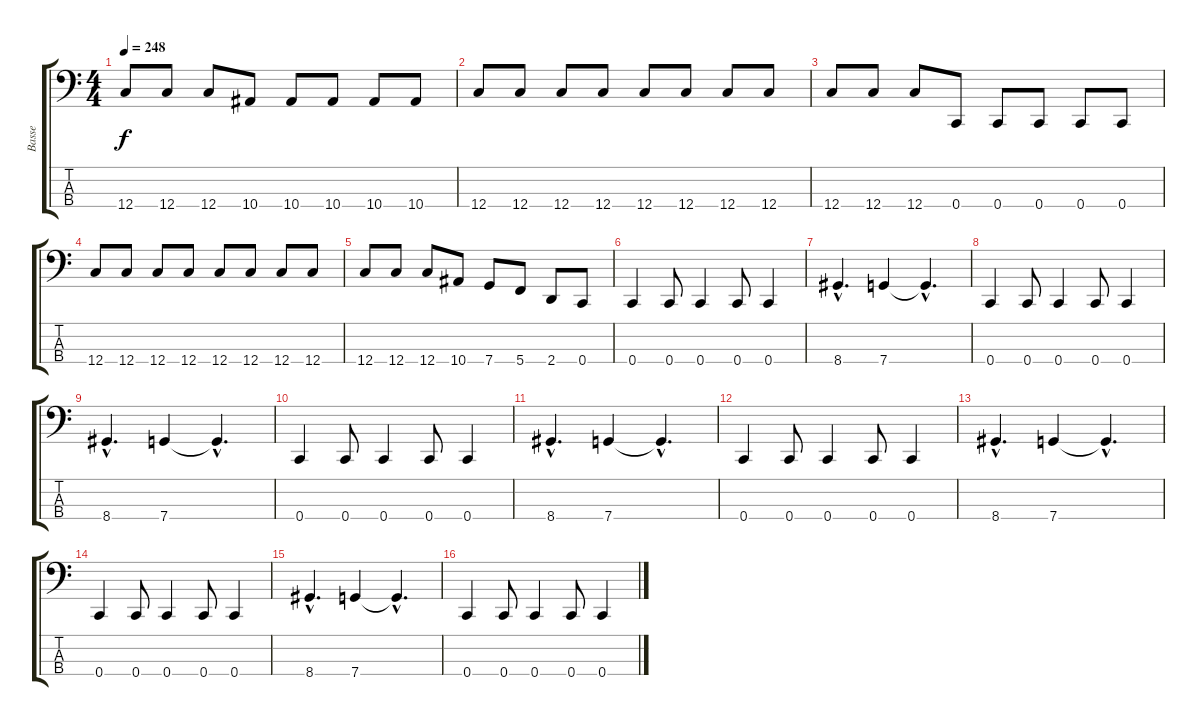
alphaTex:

\track ("Basse" "Basse") {instrument electricbasspick}
\staff {score tabs}
\tuning (F2 C2 G1 C1) {hide}
\ts (4 4)
\tempo 248
\clef f4
\ks c
12.4.8{dy f} 12.4.8 12.4.8 10.4.8 10.4.8 10.4.8 10.4.8 10.4.8 |
12.4.8 12.4.8 12.4.8 12.4.8 12.4.8 12.4.8 12.4.8 12.4.8 |
12.4.8 12.4.8 12.4.8 0.4.8 0.4.8 0.4.8 0.4.8 0.4.8 |
12.4.8 12.4.8 12.4.8 12.4.8 12.4.8 12.4.8 12.4.8 12.4.8 |
12.4.8 12.4.8 12.4.8 10.4.8 7.4.8 5.4.8 2.4.8 0.4.8 |
0.4.4 0.4.8 0.4.4 0.4.8 0.4.4 |
8.4{hac}.4{d} 7.4.4 7.4{hac t}.4{d} |
0.4.4 0.4.8 0.4.4 0.4.8 0.4.4 |
8.4{hac}.4{d} 7.4.4 7.4{hac t}.4{d} |
0.4.4 0.4.8 0.4.4 0.4.8 0.4.4 |
8.4{hac}.4{d} 7.4.4 7.4{hac t}.4{d} |
0.4.4 0.4.8 0.4.4 0.4.8 0.4.4 |
8.4{hac}.4{d} 7.4.4 7.4{hac t}.4{d} |
0.4.4 0.4.8 0.4.4 0.4.8 0.4.4 |
8.4{hac}.4{d} 7.4.4 7.4{hac t}.4{d} |
0.4.4 0.4.8 0.4.4 0.4.8 0.4.4
